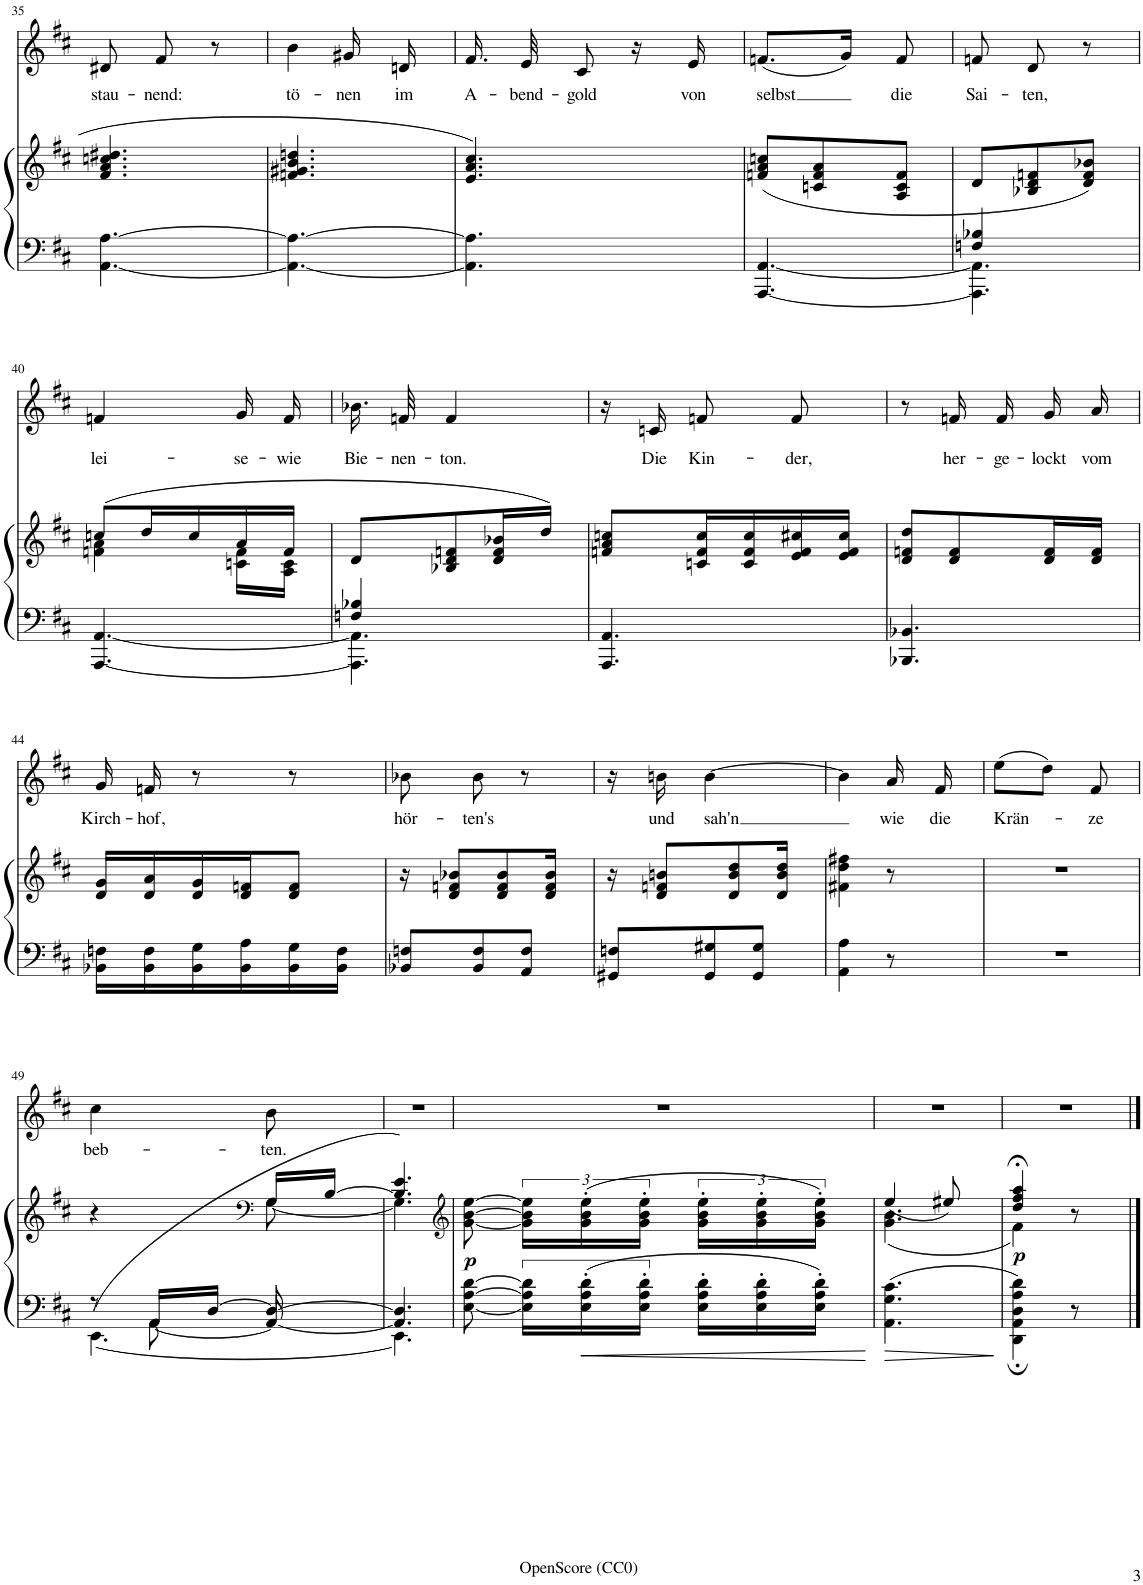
**kern	**kern	**dynam	**kern	**text
*part2	*part2	*part2	*part1	*part1
*staff3	*staff2	*staff2/3	*staff1	*staff1
*I"Piano	*	*	*I"Voice	*
*I'Pno	*	*	*	*
!!LO:PB:g=z
*clefF4	*clefG2	*	*clefG2	*
*k[f#c#]	*k[f#c#]	*	*k[f#c#]	*
*M3/8	*M3/8	*	*M3/8	*
=35	=35	=35	=35	=35
!	!	!	!	!LO:LY:b
[4.AA\ [4.A\	4.f#/ 4.a/ 4.ccn/ 4.dd#X/	.	8d#X/	stau-
!	!	!	!	!LO:LY:b
.	.	.	8f#/	-nend:
.	.	.	8r	.
=36	=36	=36	=36	=36
!	!	!	!	!LO:LY:b
4.AA\_ 4.A\_	4.fn/ 4.g#X/ 4.b/ 4.ddn/	.	4b\	tö-
!	!	!	!	!LO:LY:b
.	.	.	16g#X/	-nen
!	!	!	!	!LO:LY:b
.	.	.	16dn/	im
=37	=37	=37	=37	=37
!	!	!	!	!LO:LY:b
4.AA\] 4.A\]	4.e/ 4.a/ 4.cc#/	.	16.f#/	A-
!	!	!	!	!LO:LY:b
.	.	.	32e/	-bend-
!	!	!	!	!LO:LY:b
.	.	.	8c#/	-gold
.	.	.	16r	.
!	!	!	!	!LO:LY:b
.	.	.	16e/	von
=38	=38	=38	=38	=38
!	!	!	!	!LO:LY:b
[<4.AAA/ [<4.AA/	(8fn/ 8a/ 8ccn/L	.	(8.fn/L	selbst
.	8cn/ 8f/ 8a/	.	.	.
.	.	.	16g/Jk)	.
!	!	!	!	!LO:LY:b
.	8A/ 8c/ 8f/J	.	8f/	die
=39	=39	=39	=39	=39
*^	*	*	*	*
!	!LO:N:n=1:head=solid	!	!	!	!LO:LY:b
4.AAA\] 4.AA\]	8Fn/ 8B-X/	8d/L	.	8fn/	Sai-
!	!	!	!	!	!LO:LY:b
.	4ryy	8B-X/ 8d/ 8fn/	.	8d/	-ten,
.	.	8d/ 8f/ 8b-X/J)	.	8r	.
*v	*v	*	*	*	*
!!LO:LB:g=z
=40	=40	=40	=40	=40
*	*^	*	*	*
!	!	!	!	!	!LO:LY:b
[<4.AAA/ [<4.AA/	(8ccn/L	4fn\ 4a\	.	4fn/	lei-
.	16dd/L	.	.	.	.
.	16cc/	.	.	.	.
!	!	!	!	!	!LO:LY:b
.	16a/	16cn\ 16f\LL	.	16g/	-se-
!	!	!	!	!	!LO:LY:b
.	16f/JJ	16A\ 16c\JJ	.	16f/	wie
=41	=41	=41	=41	=41	=41
*^	*	*	*	*	*
!	!LO:N:n=1:head=solid	!	!	!	!	!LO:LY:b
*	*	*v	*v	*	*	*
4.AAA\] 4.AA\]	8Fn/ 8B-X/	8d/L	.	16.b-X\	Bie-
!	!	!	!	!	!LO:LY:b
.	.	.	.	32fn/	-nen-
!	!	!	!	!	!LO:LY:b
.	4ryy	8B-X/ 8d/ 8fn/	.	4f/	-ton.
.	.	16d/ 16f/ 16b-X/L	.	.	.
.	.	16dd/JJ)	.	.	.
*v	*v	*	*	*	*
=42	=42	=42	=42	=42
4.AAA/ 4.AA/	8fn/ 8a/ 8ccn/L	.	16r	.
!	!	!	!	!LO:LY:b
.	.	.	16cn/	Die
!	!	!	!	!LO:LY:b
.	16cn/ 16f/ 16cc/L	.	8fn/	Kin-
.	16c/ 16f/ 16cc/	.	.	.
!	!	!	!	!LO:LY:b
.	16e/ 16f/ 16cc#X/	.	8f/	-der,
.	16e/ 16f/ 16cc#/JJ	.	.	.
=43	=43	=43	=43	=43
4.BBB-X/ 4.BB-X/	8d/ 8fn/ 8dd/L	.	8r	.
!	!	!	!	!LO:LY:b
.	8d/ 8f/	.	16fn/	her-
!	!	!	!	!LO:LY:b
.	.	.	16f/	-ge-
!	!	!	!	!LO:LY:b
.	16d/ 16f/L	.	16g/	-lockt
!	!	!	!	!LO:LY:b
.	16d/ 16f/JJ	.	16a/	vom
!!LO:LB:g=z
=44	=44	=44	=44	=44
!	!	!	!	!LO:LY:b
16BB-X\ 16Fn\LL	16d/ 16g/LL	.	16g/	Kirch-
!	!	!	!	!LO:LY:b
16BB-\ 16F\	16d/ 16a/	.	16fn/	-hof,
16BB-\ 16G\	16d/ 16g/	.	8r	.
16BB-\ 16A\	16d/ 16fn/J	.	.	.
16BB-\ 16G\	8d/ 8f/J	.	8r	.
16BB-\ 16F\JJ	.	.	.	.
=45	=45	=45	=45	=45
!	!	!	!	!LO:LY:b
8BB-X/ 8Fn/L	16r	.	8b-X\	hör-
.	8d/ 8fn/ 8b-X/L	.	.	.
!	!	!	!	!LO:LY:b
8BB-/ 8F/	.	.	8b-\	-ten's
.	8d/ 8f/ 8b-/	.	.	.
8AA/ 8F/J	.	.	8r	.
.	16d/ 16f/ 16b-/Jk	.	.	.
=46	=46	=46	=46	=46
8GG#X/ 8Fn/L	16r	.	16r	.
!	!	!	!	!LO:LY:b
.	8d/ 8fn/ 8bn/L	.	16bn\	und
!	!	!	!	!LO:LY:b
8GG#/ 8G#X/	.	.	[4b\	sah'n
.	8d/ 8b/ 8dd/	.	.	.
8GG#/ 8G#/J	.	.	.	.
.	16d/ 16b/ 16dd/Jk	.	.	.
=47	=47	=47	=47	=47
4AA\ 4A\	4f#X\ 4dd\ 4ff#X\	.	4b\]	.
!	!	!	!	!LO:LY:b
8r	8r	.	16a/	wie
!	!	!	!	!LO:LY:b
.	.	.	16f#/	die
=48	=48	=48	=48	=48
!	!	!	!	!LO:LY:b
4.r	4.r	.	(8ee\L	Krän-
.	.	.	8dd\J)	.
!	!	!	!	!LO:LY:b
.	.	.	8f#/	-ze
!!LO:LB:g=z
=49	=49	=49	=49	=49
*^	*^	*	*	*
*	*^	*	*	*	*	*
!	!	!	!	!	!	!	!LO:LY:b
8r	(>[4.EE\	8ryy	4r	4ryy	.	4cc#\	beb-
16AA/LL	.	[8AA\	.	.	.	.	.
[16D/JJ	.	.	.	.	.	.	.
*	*	*	*clefF4	*	*	*	*
!	!	!	!	!	!	!	!LO:LY:b
8D/_	.	8AA/_	[<16G/LL	8G\	.	8b\	-ten.
.	.	.	[16B/JJ	.	.	.	.
*	*v	*v	*	*	*	*	*
=50	=50	=50	=50	=50	=50	=50
4.AA/] 4.D/]	4.EE\]	4.B/] 4.e/)	4.G\]	.	4.r	.
*v	*v	*	*	*	*	*
*	*v	*v	*	*	*
=51	=51	=51	=51	=51
*	*clefG2	*	*	*
*^	*^	*	*	*
!	!	!	!	!LO:DY:b	!	!
*v	*v	*	*	*	*	*
*	*v	*v	*	*	*
[8E\ [8A\ [8d\	[8g\ [8b\ [8ee\	p	4.r	.
*Xtuplet	*	*	*	*
24E\] 24A\] 24d\]LL	24g\] 24b\] 24ee\]LL	.	.	.
24E\' 24A\' 24d\'	(24g\' 24b\' 24ee\'	.	.	.
24E\' 24A\' 24d\'JJ	24g\' 24b\' 24ee\'JJ	.	.	.
24E\' 24A\' 24d\'LL	24g\' 24b\' 24ee\'LL	.	.	.
24E\' 24A\' 24d\'	24g\' 24b\' 24ee\'	.	.	.
24E\' 24A\' 24d\'JJ	24g\' 24b\' 24ee\'JJ)	.	.	.
=52	=52	=52	=52	=52
*	*^	*	*	*
4.AA\ 4.G\ 4.c#\	(4.g\ 4.b\	(4ee/	.	4.r	.
.	.	8ee#X/)	.	.	.
=53	=53	=53	=53	=53	=53
!	!	!	!LO:DY:b	!	!
4DD\; 4AA\; 4D\; 4A\; 4d\;	4dd/;< 4ff#/;< 4aa/;<	4f#\)	p	4.r	.
8r	8r	8ryy	.	.	.
*	*v	*v	*	*	*
==	==	==	==	==
*-	*-	*-	*-	*-
